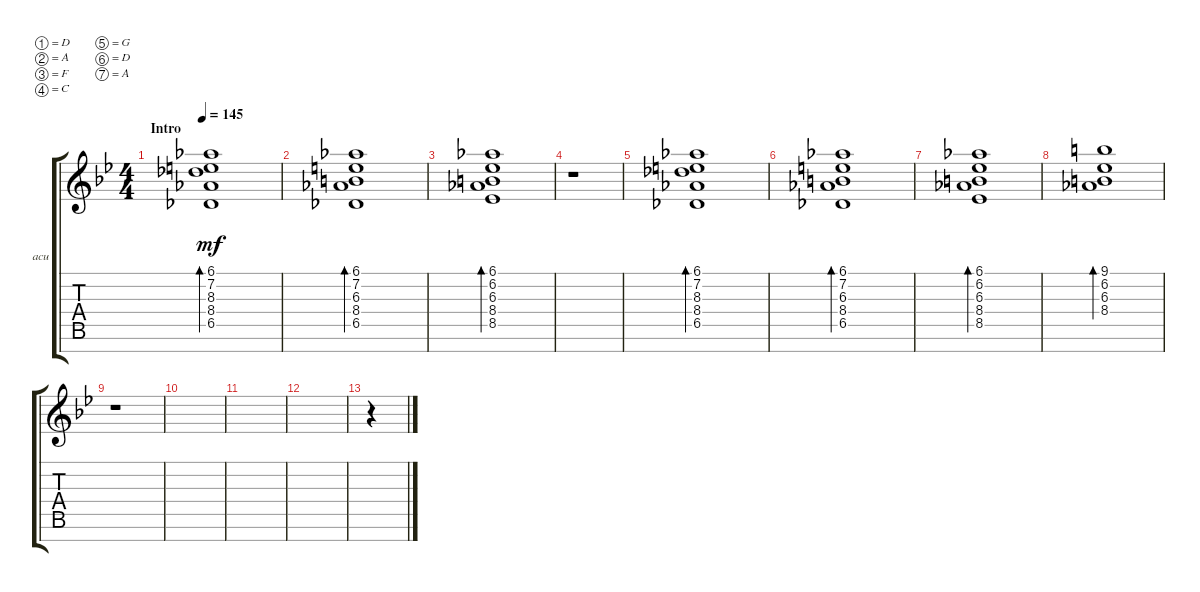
\bracketExtendMode groupsimilarinstruments
\firstSystemTrackNameOrientation horizontal
\otherSystemsTrackNameOrientation horizontal
\track ("acustic" "acu") {defaultSystemsLayout 4 instrument overdrivenguitar}
\staff {score tabs}
\tuning (D4 A3 F3 C3 G2 D2 A1)
\ts (4 4)
\beaming (8 2 2 2 2)
\section ("" "Intro")
\tempo 145
\clef g2
\scale
1.15127
\ks bb
(8.3{acc b} 7.2{acc #} 6.1{acc b} 8.4{acc b} 6.5{acc b}).1{bd 240 dy mf instrument overdrivenguitar beam Down} |
\scale
0.949576 (6.3{acc #} 7.2{acc #} 6.1{acc b} 8.4{acc b} 6.5{acc b}).1{bd 240 beam Down} |
\scale
0.949576 (6.3{acc #} 6.2{acc forcenatural} 6.1{acc b} 8.4{acc b} 8.5{acc forcenatural}).1{bd 240 beam Down} |
\scale
0.949576 r.1{beam Down} |
\scale
1.0957 (8.3{acc b} 7.2{acc #} 6.1{acc b} 8.4{acc b} 6.5{acc b}).1{bd 240 beam Down} |
\scale
0.9681 (6.3{acc #} 7.2{acc #} 6.1{acc b} 8.4{acc b} 6.5{acc b}).1{bd 240 beam Down} |
\scale
0.9681 (6.3{acc #} 6.2{acc forcenatural} 6.1{acc b} 8.4{acc b} 8.5{acc forcenatural}).1{bd 240 beam Down} |
\scale
0.9681 (6.3{acc #} 6.2{acc forcenatural} 8.4{acc b} 9.1{acc #}).1{bd 240 beam Down} |
\scale
1.0957 r.1{beam Down} |
\scale
0.9681 |
\scale
0.9681 |
\scale
0.9681 |
\scale
1.0957 r.4{beam Down} |
\scale
0.9681 |
\scale
0.9681 |
\scale
0.9681
